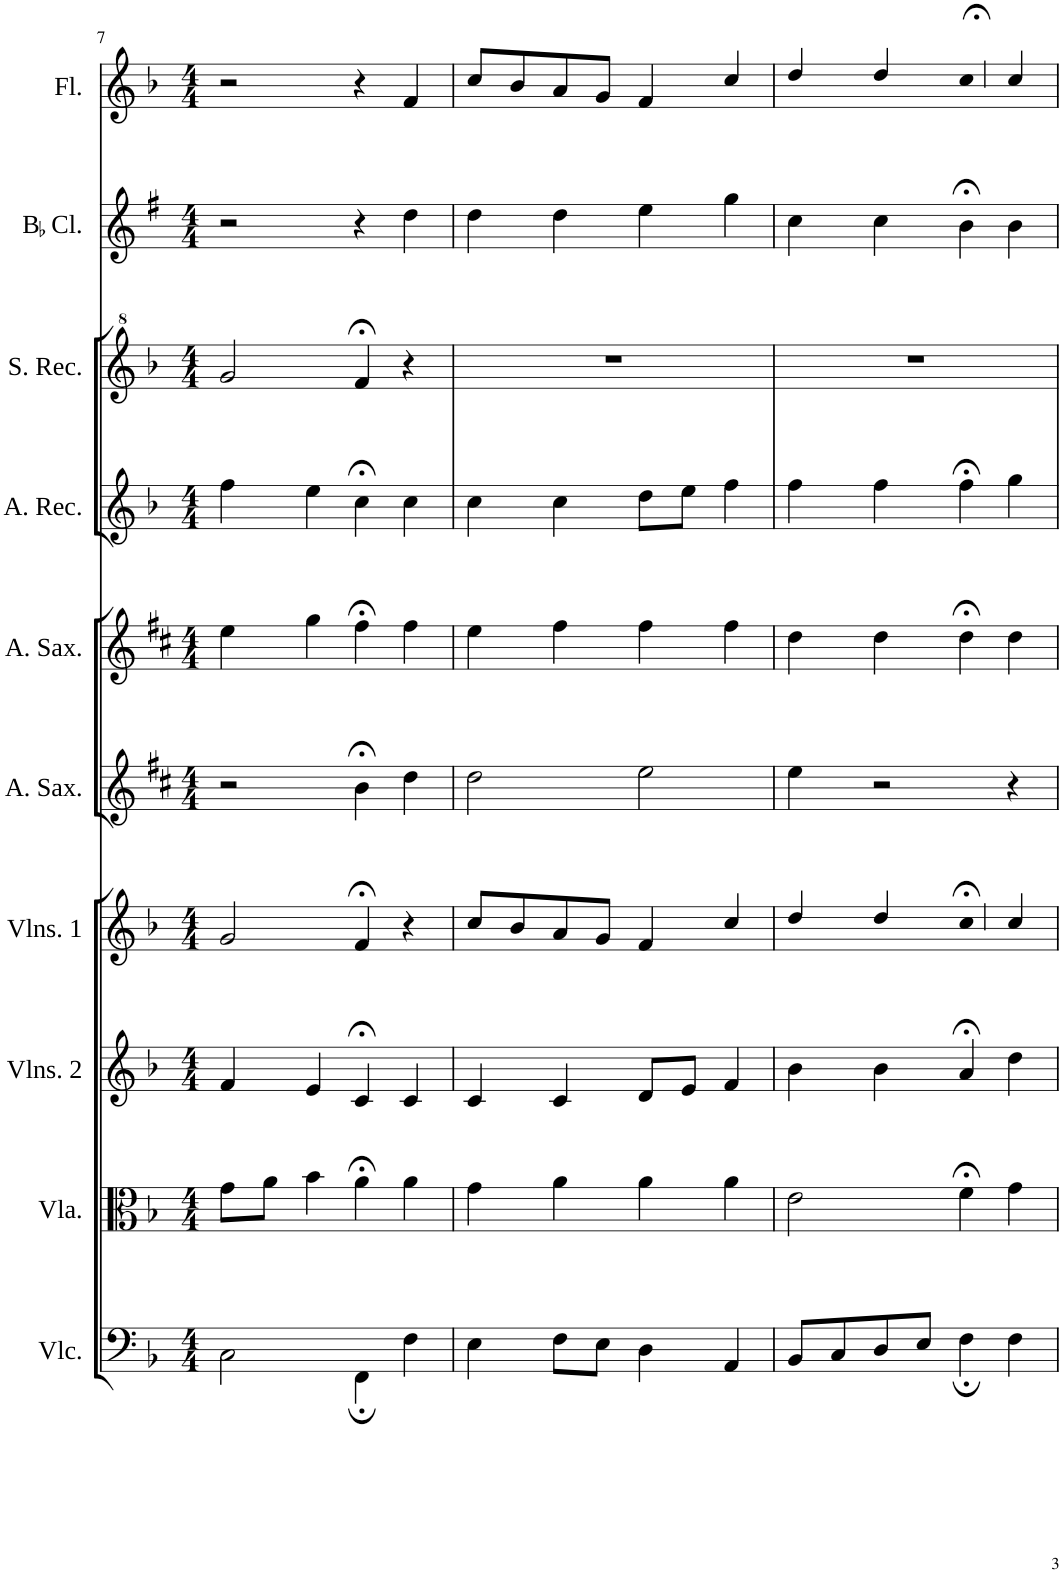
**kern	**kern	**kern	**kern	**kern	**kern	**kern	**kern	**kern	**kern
*part10	*part9	*part8	*part7	*part6	*part5	*part4	*part3	*part2	*part1
*staff10	*staff9	*staff8	*staff7	*staff6	*staff5	*staff4	*staff3	*staff2	*staff1
*I"Violoncello	*I"Viola	*I"Violins 2	*I"Violins 1	*I"Alto Saxophone	*I"Alto Saxophone	*I"Alto Recorder	*I"Soprano Recorder	*I"BaccidentalFlat Clarinet	*I"Flute
*I'Vlc.	*I'Vla.	*I'Vlns. 2	*I'Vlns. 1	*I'A. Sax.	*I'A. Sax.	*I'A. Rec.	*I'S. Rec.	*I'BaccidentalFlat Cl.	*I'Fl.
!!LO:PB:g=z
*clefF4	*clefC3	*clefG2	*clefG2	*clefG2	*clefG2	*clefG2	*clefG^2	*clefG2	*clefG2
*	*	*	*	*Trd5c9	*Trd5c9	*	*	*Trd1c2	*
*k[b-]	*k[b-]	*k[b-]	*k[b-]	*k[f#c#]	*k[f#c#]	*k[b-]	*k[b-]	*k[f#]	*k[b-]
*M4/4	*M4/4	*M4/4	*M4/4	*M4/4	*M4/4	*M4/4	*M4/4	*M4/4	*M4/4
=7	=7	=7	=7	=7	=7	=7	=7	=7	=7
2C\	8g\L	4f/	2g/	2r	4ee\	4ff\	2gg/	2r	2r
.	8a\J	.	.	.	.	.	.	.	.
.	4b-\	4e/	.	.	4gg\	4ee\	.	.	.
4FF;\	4a;<\	4c;</	4f;</	4b;<\	4ff#;<\	4cc;<\	4ff;</	4r	4r
4F\	4a\	4c/	4r	4dd\	4ff#\	4cc\	4r	4dd\	4f/
=8	=8	=8	=8	=8	=8	=8	=8	=8	=8
4E\	4g\	4c/	8cc/L	2dd\	4ee\	4cc\	1r	4dd\	8cc/L
.	.	.	8b-/	.	.	.	.	.	8b-/
8F\L	4a\	4c/	8a/	.	4ff#\	4cc\	.	4dd\	8a/
8E\J	.	.	8g/J	.	.	.	.	.	8g/J
4D\	4a\	8d/L	4f/	2ee\	4ff#\	8dd\L	.	4ee\	4f/
.	.	8e/J	.	.	.	8ee\J	.	.	.
4AA/	4a\	4f/	4cc/	.	4ff#\	4ff\	.	4gg\	4cc/
=9	=9	=9	=9	=9	=9	=9	=9	=9	=9
8BB-/L	2e\	4b-\	4dd/	4ee\	4dd\	4ff\	1r	4cc\	4dd/
8C/	.	.	.	.	.	.	.	.	.
8D/	.	4b-\	4dd/	2r	4dd\	4ff\	.	4cc\	4dd/
8E/J	.	.	.	.	.	.	.	.	.
4F;\	4f;<\	4a;</	4cc;</	.	4dd;<\	4ff;<\	.	4b;<\	4cc;</
4F\	4g\	4dd\	4cc/	4r	4dd\	4gg\	.	4b\	4cc/
=	=	=	=	=	=	=	=	=	=
*-	*-	*-	*-	*-	*-	*-	*-	*-	*-
